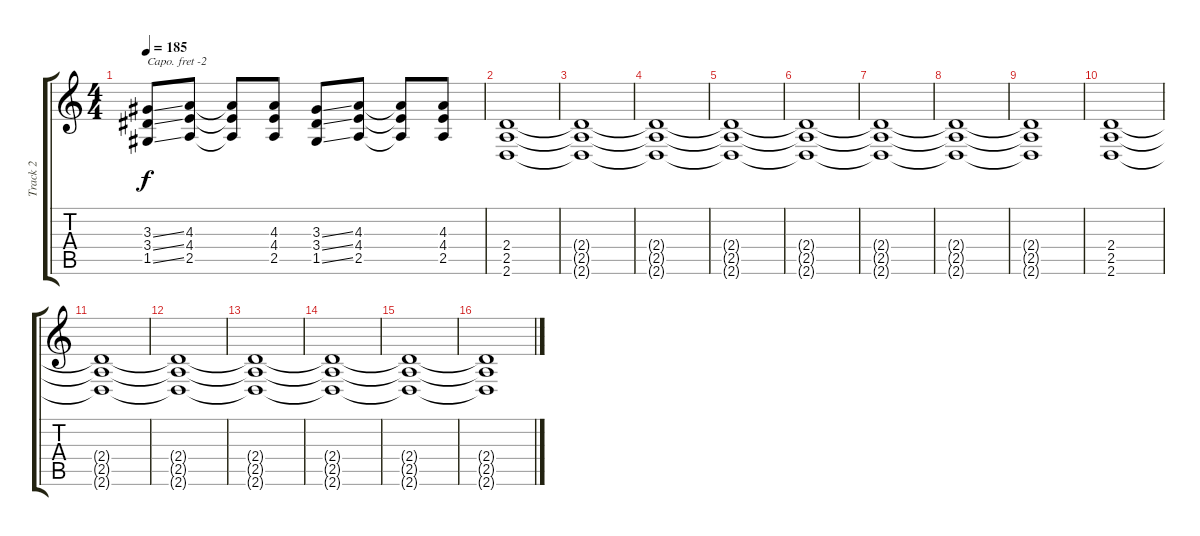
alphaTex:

\track ("Track 2" "Track 2") {instrument distortionguitar}
\staff {score tabs}
\capo -2
\tuning (E4 B3 G3 D3 A2 D2) {hide}
\ts (4 4)
\tempo 185
\clef g2
\ks c
(3.3{ss} 3.4{ss} 1.5{ss}).8{dy f} (4.3 4.4 2.5).8 (4.3{t} 4.4{t} 2.5{t}).8 (4.3 4.4 2.5).8 (3.3{ss} 3.4{ss} 1.5{ss}).8 (4.3 4.4 2.5).8 (4.3{t} 4.4{t} 2.5{t}).8 (4.3 4.4 2.5).8 |
(2.4 2.5 2.6).1 |
(2.4{t} 2.5{t} 2.6{t}).1 |
(2.4{t} 2.5{t} 2.6{t}).1 |
(2.4{t} 2.5{t} 2.6{t}).1 |
(2.4{t} 2.5{t} 2.6{t}).1 |
(2.4{t} 2.5{t} 2.6{t}).1 |
(2.4{t} 2.5{t} 2.6{t}).1 |
(2.4{t} 2.5{t} 2.6{t}).1 |
(2.4 2.5 2.6).1 |
(2.4{t} 2.5{t} 2.6{t}).1 |
(2.4{t} 2.5{t} 2.6{t}).1 |
(2.4{t} 2.5{t} 2.6{t}).1 |
(2.4{t} 2.5{t} 2.6{t}).1 |
(2.4{t} 2.5{t} 2.6{t}).1 |
(2.4{t} 2.5{t} 2.6{t}).1
